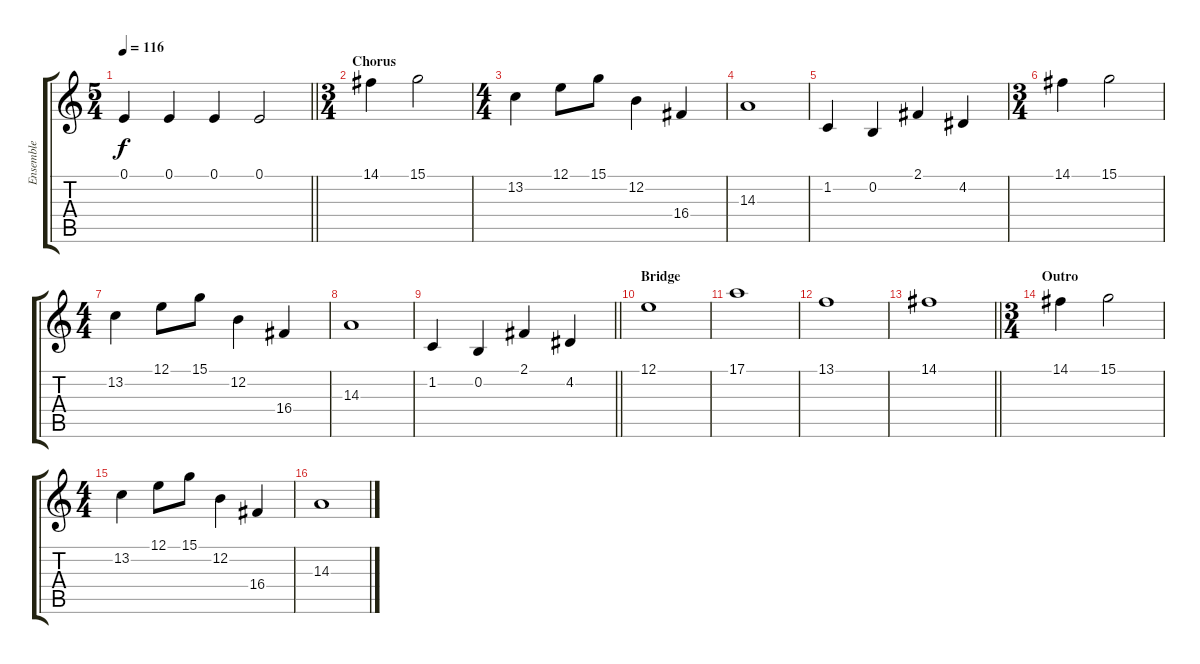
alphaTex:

\track ("Ensemble" "Ensemble") {instrument stringensemble1}
\staff {score tabs}
\tuning (E4 B3 G3 D3 A2 E2) {hide}
\ts (5 4)
\tempo 116
\clef g2
\barLineRight lightlight
\ks c
0.1.4{dy f} 0.1.4 0.1.4 0.1.2 |
\ts (3 4)
\section ("" "Chorus")
14.1.4 15.1.2 |
\ts (4 4)
13.2.4 12.1.8 15.1.8 12.2.4 16.4.4 |
14.3.1 |
1.2.4 0.2.4 2.1.4 4.2.4 |
\ts (3 4)
14.1.4 15.1.2 |
\ts (4 4)
13.2.4 12.1.8 15.1.8 12.2.4 16.4.4 |
14.3.1 |
\barLineRight lightlight
1.2.4 0.2.4 2.1.4 4.2.4 |
\section ("" "Bridge")
12.1.1 |
17.1.1 |
13.1.1 |
\barLineRight lightlight
14.1.1 |
\ts (3 4)
\section ("" "Outro")
14.1.4 15.1.2 |
\ts (4 4)
13.2.4 12.1.8 15.1.8 12.2.4 16.4.4 |
14.3.1
